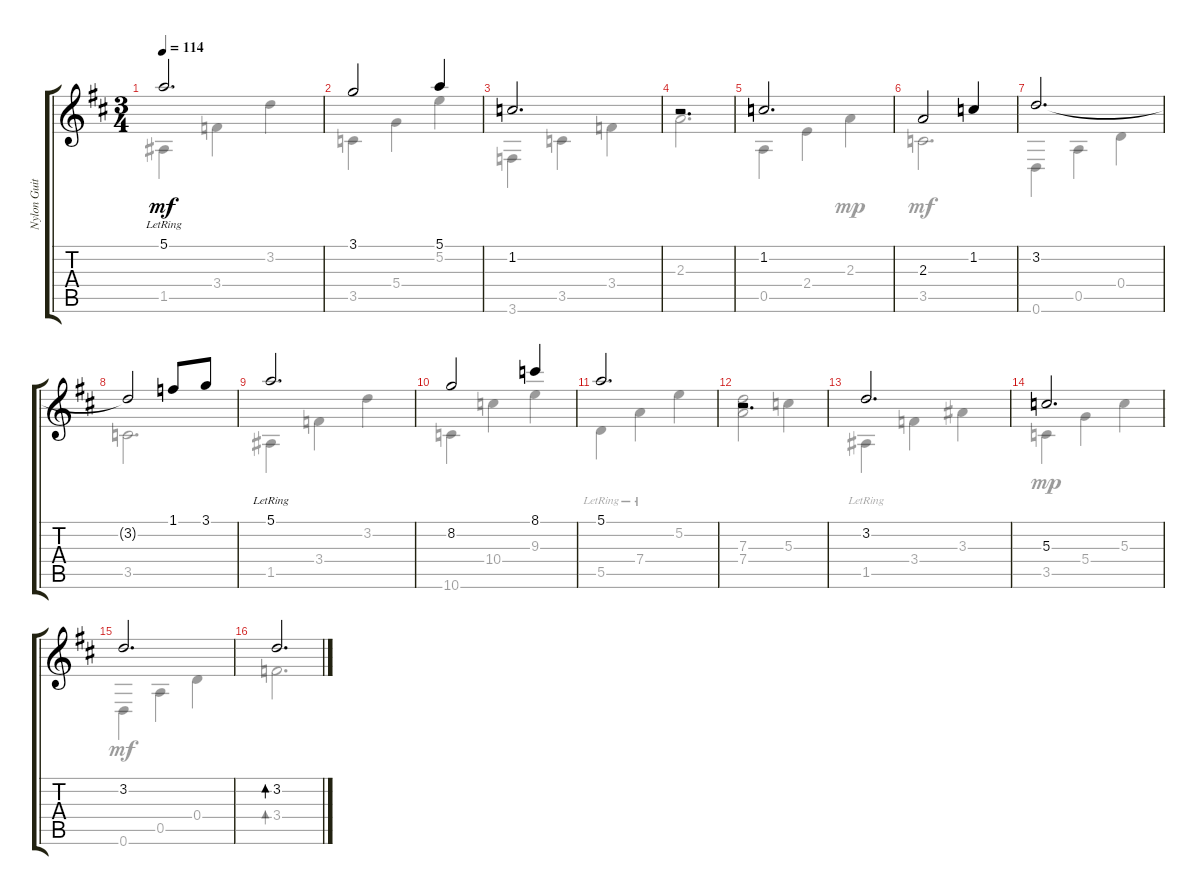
\track ("Nylon Guitar" "Nylon Guit") {instrument acousticguitarnylon}
\staff {score tabs}
\tuning (E4 B3 G3 D3 A2 D2) {hide}
\voice
\ts (3 4)
\tempo 114
\clef g2
\ks d
5.1{lr}.2{d dy mf} |
3.1.2 5.1.4 |
1.2.2{d} |
r.2{d} |
1.2.2{d} |
2.3.2 1.2.4 |
3.2.2{d} |
3.2{t}.2 1.1.8 3.1.8 |
5.1{lr}.2{d} |
8.2.2 8.1.4 |
5.1.2{d} |
r.2{d} |
3.2.2{d} |
5.3.2{d} |
3.2.2{d} |
3.2.2{d bd 120}
\voice
\clef g2
\ottava regular
\simile none
\ks d
1.5.4{dy mf} 3.4.4 3.2.4 |
3.5.4 5.4.4 5.2.4 |
3.6.4 3.5.4 3.4.4 |
2.3.2{d} |
0.5.4 2.4.4 2.3.4{dy mp} |
3.5.2{d dy mf} |
0.6.4 0.5.4 0.4.4 |
3.5.2{d} |
1.5.4 3.4.4 3.2.4 |
10.6.4 10.4.4 9.3.4 |
5.5{lr}.4 7.4{lr}.4 5.2.4 |
(7.3 7.4).2 5.3.4 |
1.5{lr}.4 3.4.4 3.3.4 |
3.5.4{dy mp} 5.4.4 5.3.4 |
0.6.4{dy mf} 0.5.4 0.4.4 |
3.4.2{d bd 120}
